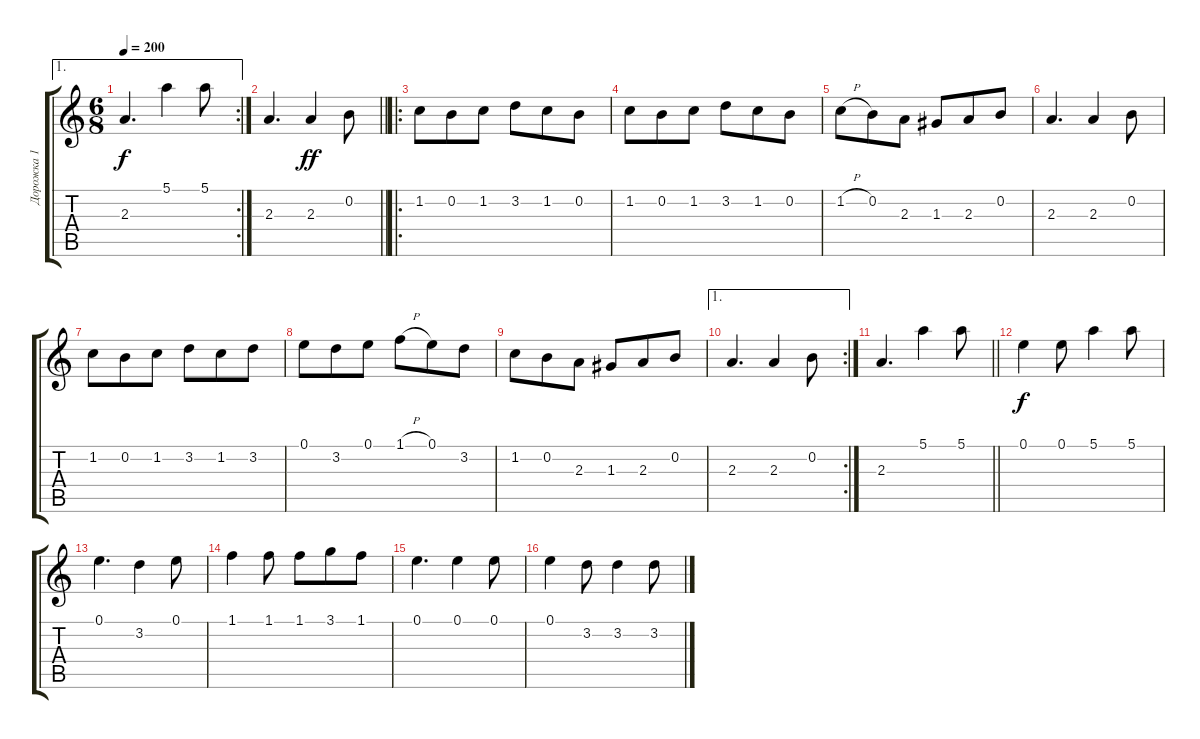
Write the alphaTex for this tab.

\track ("Дорожка 1" "Дорожка 1") {instrument acousticguitarsteel}
\staff {score tabs}
\tuning (E4 B3 G3 D3 A2 E2) {hide}
\ae 1
\rc 2
\ts (6 8)
\tempo 200
\clef g2
\ks c
2.3.4{d dy f} 5.1.4 5.1.8 |
\barLineRight lightlight
2.3.4{d} 2.3.4{dy ff} 0.2.8 |
\ro
\section ("" "")
1.2.8 0.2.8 1.2.8 3.2.8 1.2.8 0.2.8 |
1.2.8 0.2.8 1.2.8 3.2.8 1.2.8 0.2.8 |
1.2{h}.8 0.2.8 2.3.8 1.3.8 2.3.8 0.2.8 |
2.3.4{d} 2.3.4 0.2.8 |
1.2.8 0.2.8 1.2.8 3.2.8 1.2.8 3.2.8 |
0.1.8 3.2.8 0.1.8 1.1{h}.8 0.1.8 3.2.8 |
1.2.8 0.2.8 2.3.8 1.3.8 2.3.8 0.2.8 |
\ae 1
\rc 2
2.3.4{d} 2.3.4 0.2.8 |
\barLineRight lightlight
2.3.4{d} 5.1.4 5.1.8 |
\section ("" "")
0.1.4{dy f} 0.1.8 5.1.4 5.1.8 |
0.1.4{d} 3.2.4 0.1.8 |
1.1.4 1.1.8 1.1.8 3.1.8 1.1.8 |
0.1.4{d} 0.1.4 0.1.8 |
0.1.4 3.2.8 3.2.4 3.2.8
